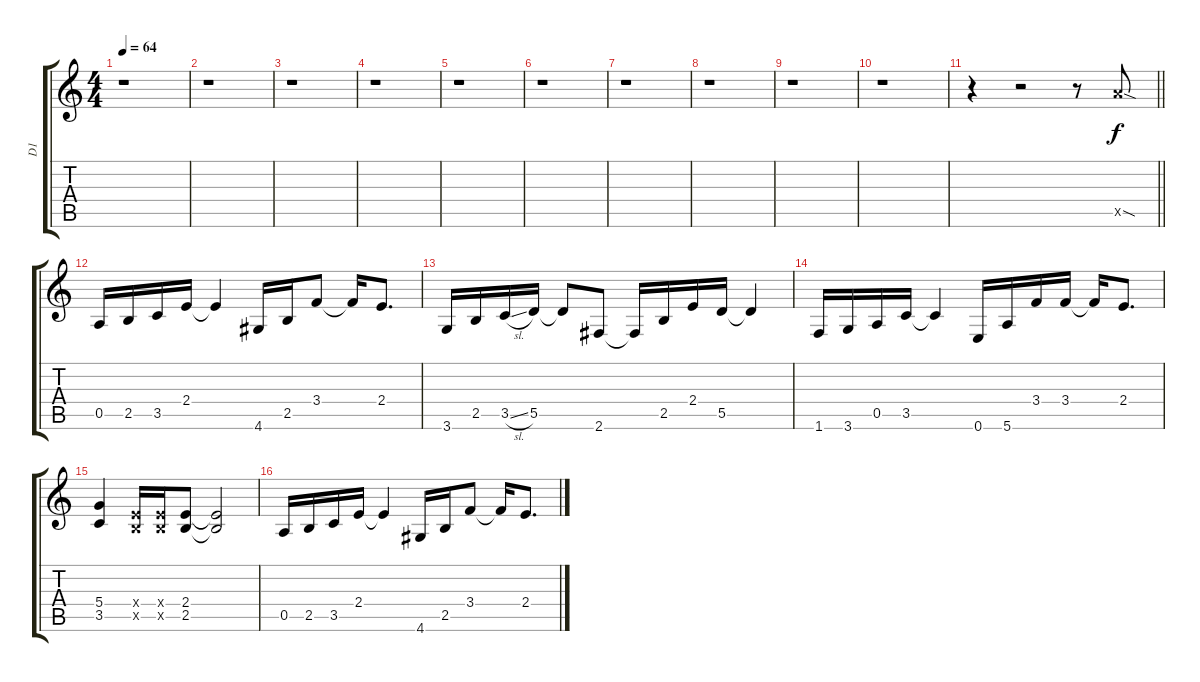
\track ("D1" "D1") {instrument overdrivenguitar}
\staff {score tabs}
\tuning (E4 B3 G3 D3 A2 E2) {hide}
\ts (4 4)
\tempo 64
\clef g2
\ks c
r.1{dy f} |
r.1 |
r.1 |
r.1 |
r.1 |
r.1 |
r.1 |
r.1 |
r.1 |
r.1 |
\barLineRight lightlight
r.4 r.2 r.8 12.5{sod x}.8 |
0.5.16 2.5.16 3.5.16 2.4.16 2.4{t}.4 4.6.16 2.5.16 3.4.8 3.4{t}.16 2.4.8{d} |
3.6.16 2.5.16 3.5{sl}.16 5.5.16 5.5{t}.8 2.6.8 2.6{t}.16 2.5.16 2.4.16 5.5.16 5.5{t}.4 |
1.6.16 3.6.16 0.5.16 3.5.16 3.5{t}.4 0.6.16 5.6.16 3.4.16 3.4.16 3.4{t}.16 2.4.8{d} |
(5.4 3.5).4 (2.4{x} 2.5{x}).16 (2.4{x} 2.5{x}).16 (2.4 2.5).8 (2.4{t} 2.5{t}).2 |
0.5.16 2.5.16 3.5.16 2.4.16 2.4{t}.4 4.6.16 2.5.16 3.4.8 3.4{t}.16 2.4.8{d}
